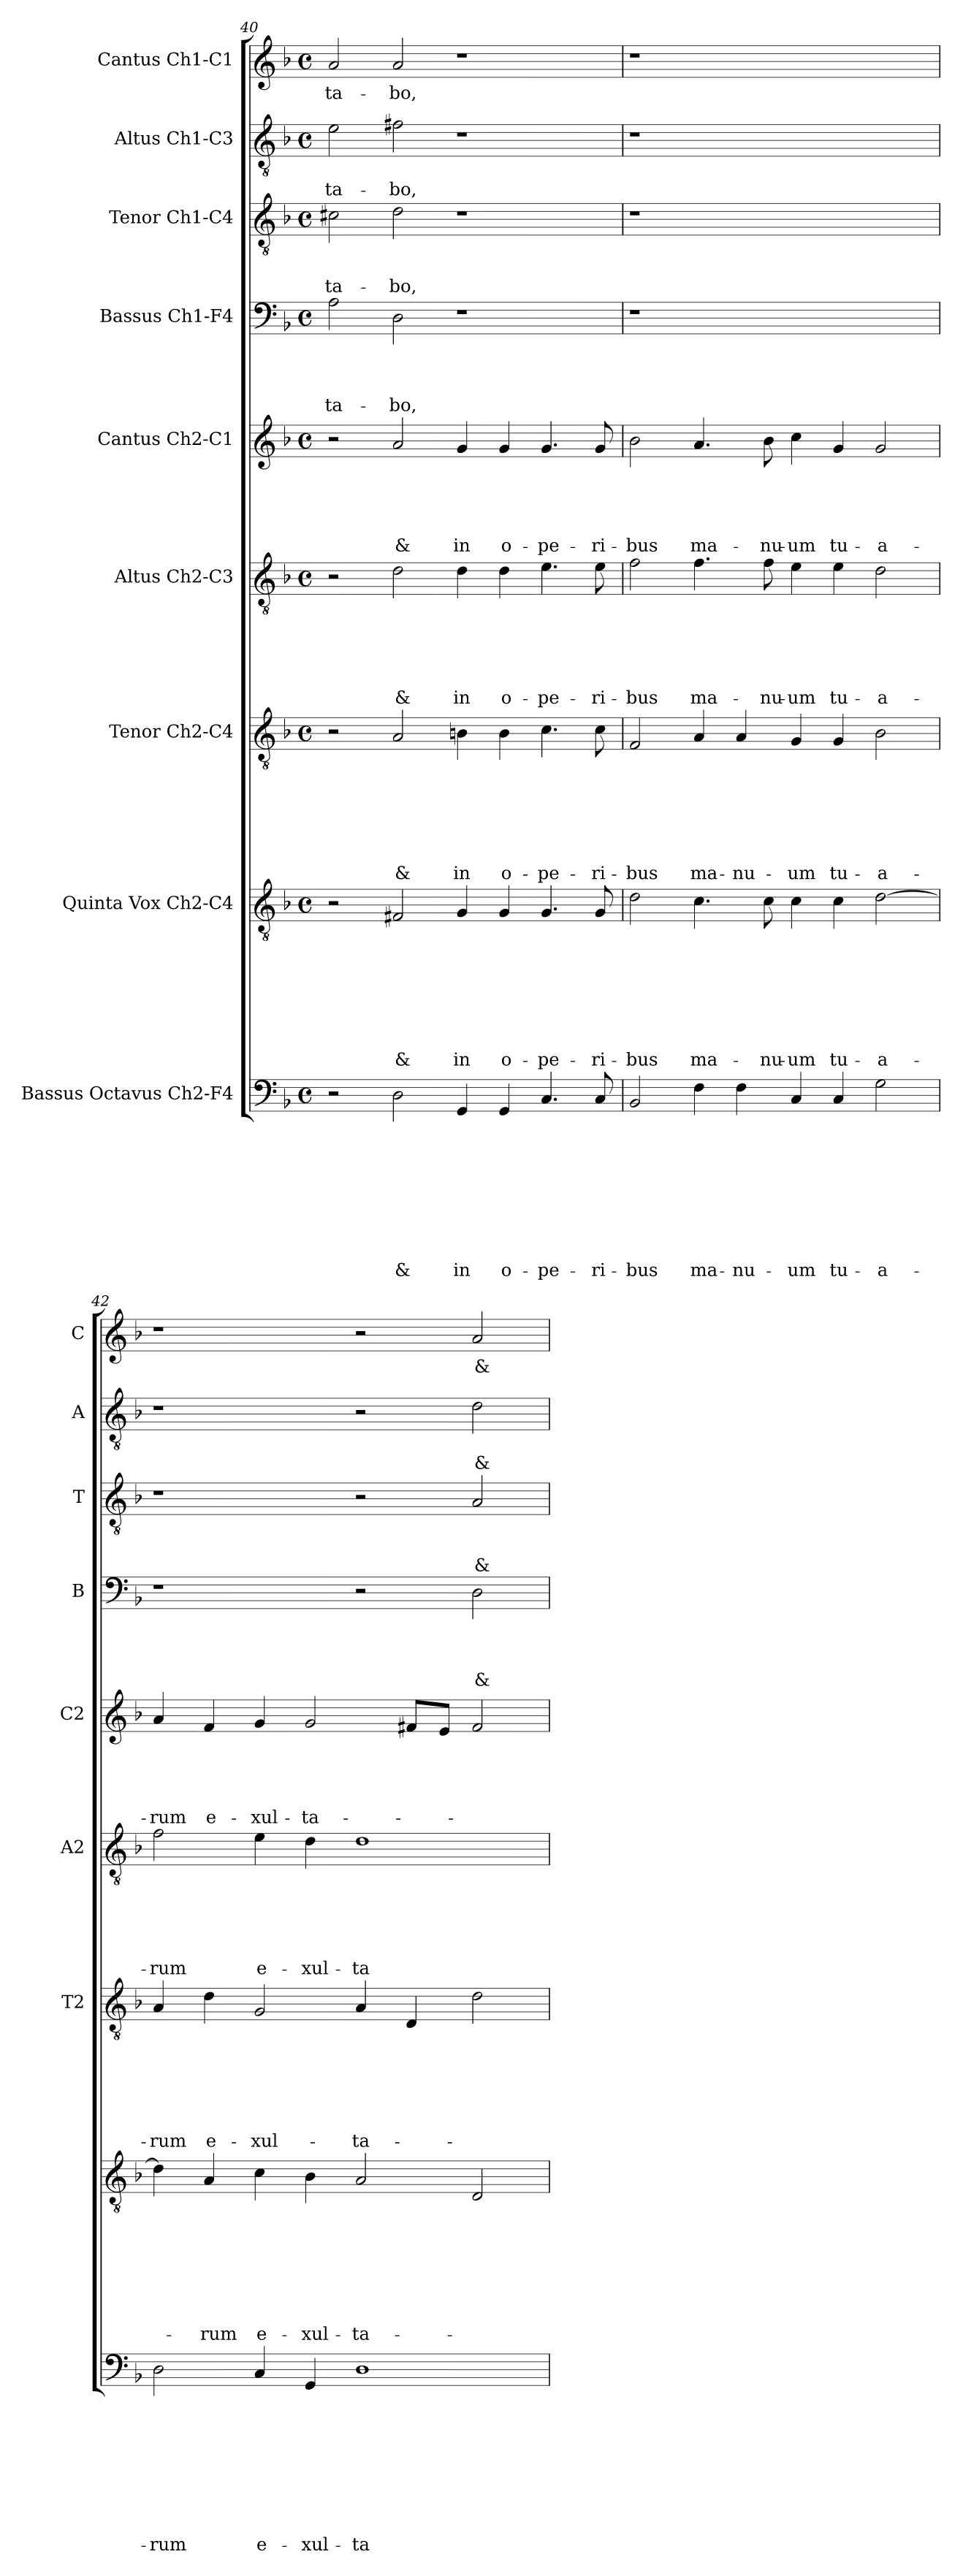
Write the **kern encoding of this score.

**kern	**text	**text	**text	**text	**text	**text	**text	**text	**text	**kern	**text	**text	**text	**text	**text	**text	**text	**text	**kern	**text	**text	**text	**text	**text	**text	**text	**kern	**text	**text	**text	**text	**text	**text	**kern	**text	**text	**text	**text	**text	**kern	**text	**text	**text	**text	**kern	**text	**text	**text	**kern	**text	**text	**kern	**text
*part9	*part9	*part9	*part9	*part9	*part9	*part9	*part9	*part9	*part9	*part8	*part8	*part8	*part8	*part8	*part8	*part8	*part8	*part8	*part7	*part7	*part7	*part7	*part7	*part7	*part7	*part7	*part6	*part6	*part6	*part6	*part6	*part6	*part6	*part5	*part5	*part5	*part5	*part5	*part5	*part4	*part4	*part4	*part4	*part4	*part3	*part3	*part3	*part3	*part2	*part2	*part2	*part1	*part1
*staff9	*staff9	*staff9	*staff9	*staff9	*staff9	*staff9	*staff9	*staff9	*staff9	*staff8	*staff8	*staff8	*staff8	*staff8	*staff8	*staff8	*staff8	*staff8	*staff7	*staff7	*staff7	*staff7	*staff7	*staff7	*staff7	*staff7	*staff6	*staff6	*staff6	*staff6	*staff6	*staff6	*staff6	*staff5	*staff5	*staff5	*staff5	*staff5	*staff5	*staff4	*staff4	*staff4	*staff4	*staff4	*staff3	*staff3	*staff3	*staff3	*staff2	*staff2	*staff2	*staff1	*staff1
*I"Bassus Octavus Ch2-F4	*	*	*	*	*	*	*	*	*	*I"Quinta Vox Ch2-C4	*	*	*	*	*	*	*	*	*I"Tenor Ch2-C4	*	*	*	*	*	*	*	*I"Altus Ch2-C3	*	*	*	*	*	*	*I"Cantus Ch2-C1	*	*	*	*	*	*I"Bassus Ch1-F4	*	*	*	*	*I"Tenor Ch1-C4	*	*	*	*I"Altus Ch1-C3	*	*	*I"Cantus Ch1-C1	*
*	*	*	*	*	*	*	*	*	*	*	*	*	*	*	*	*	*	*	*I'T2	*	*	*	*	*	*	*	*I'A2	*	*	*	*	*	*	*I'C2	*	*	*	*	*	*I'B	*	*	*	*	*I'T	*	*	*	*I'A	*	*	*I'C	*
!!LO:PB:g=z
*clefF4	*	*	*	*	*	*	*	*	*	*clefGv2	*	*	*	*	*	*	*	*	*clefGv2	*	*	*	*	*	*	*	*clefGv2	*	*	*	*	*	*	*clefG2	*	*	*	*	*	*clefF4	*	*	*	*	*clefGv2	*	*	*	*clefGv2	*	*	*clefG2	*
*k[b-]	*	*	*	*	*	*	*	*	*	*k[b-]	*	*	*	*	*	*	*	*	*k[b-]	*	*	*	*	*	*	*	*k[b-]	*	*	*	*	*	*	*k[b-]	*	*	*	*	*	*k[b-]	*	*	*	*	*k[b-]	*	*	*	*k[b-]	*	*	*k[b-]	*
*F:	*	*	*	*	*	*	*	*	*	*F:	*	*	*	*	*	*	*	*	*F:	*	*	*	*	*	*	*	*F:	*	*	*	*	*	*	*F:	*	*	*	*	*	*F:	*	*	*	*	*F:	*	*	*	*F:	*	*	*F:	*
*M4/4	*	*	*	*	*	*	*	*	*	*M4/4	*	*	*	*	*	*	*	*	*M4/4	*	*	*	*	*	*	*	*M4/4	*	*	*	*	*	*	*M4/4	*	*	*	*	*	*M4/4	*	*	*	*	*M4/4	*	*	*	*M4/4	*	*	*M4/4	*
*met(c)	*	*	*	*	*	*	*	*	*	*met(c)	*	*	*	*	*	*	*	*	*met(c)	*	*	*	*	*	*	*	*met(c)	*	*	*	*	*	*	*met(c)	*	*	*	*	*	*met(c)	*	*	*	*	*met(c)	*	*	*	*met(c)	*	*	*met(c)	*
=40	=40	=40	=40	=40	=40	=40	=40	=40	=40	=40	=40	=40	=40	=40	=40	=40	=40	=40	=40	=40	=40	=40	=40	=40	=40	=40	=40	=40	=40	=40	=40	=40	=40	=40	=40	=40	=40	=40	=40	=40	=40	=40	=40	=40	=40	=40	=40	=40	=40	=40	=40	=40	=40
!	!	!	!	!	!	!	!	!	!	!	!	!	!	!	!	!	!	!	!	!	!	!	!	!	!	!	!	!	!	!	!	!	!	!	!	!	!	!	!	!	!	!	!	!LO:LY:b	!	!	!	!LO:LY:b	!	!	!LO:LY:b	!	!LO:LY:b
2r	.	.	.	.	.	.	.	.	.	2r	.	.	.	.	.	.	.	.	2r	.	.	.	.	.	.	.	2r	.	.	.	.	.	.	2r	.	.	.	.	.	2A\	.	.	.	-ta-	2c#X\	.	.	-ta-	2e\	.	-ta-	2a/	-ta-
!	!	!	!	!	!	!	!	!	!LO:LY:b	!	!	!	!	!	!	!	!	!LO:LY:b	!	!	!	!	!	!	!	!LO:LY:b	!	!	!	!	!	!	!LO:LY:b	!	!	!	!	!	!LO:LY:b	!	!	!	!	!LO:LY:b	!	!	!	!LO:LY:b	!	!	!LO:LY:b	!	!LO:LY:b
2D\	.	.	.	.	.	.	.	.	&	2F#X/	.	.	.	.	.	.	.	&	2A/	.	.	.	.	.	.	&	2d\	.	.	.	.	.	&	2a/	.	.	.	.	&	2D\	.	.	.	-bo,	2d\	.	.	-bo,	2f#X\	.	-bo,	2a/	-bo,
!	!	!	!	!	!	!	!	!	!LO:LY:b	!	!	!	!	!	!	!	!	!LO:LY:b	!	!	!	!	!	!	!	!LO:LY:b	!	!	!	!	!	!	!LO:LY:b	!	!	!	!	!	!LO:LY:b	!	!	!	!	!	!	!	!	!	!	!	!	!	!
4GG/	.	.	.	.	.	.	.	.	in	4G/	.	.	.	.	.	.	.	in	4Bn\	.	.	.	.	.	.	in	4d\	.	.	.	.	.	in	4g/	.	.	.	.	in	1r	.	.	.	.	1r	.	.	.	1r	.	.	1r	.
!	!	!	!	!	!	!	!	!	!LO:LY:b	!	!	!	!	!	!	!	!	!LO:LY:b	!	!	!	!	!	!	!	!LO:LY:b	!	!	!	!	!	!	!LO:LY:b	!	!	!	!	!	!LO:LY:b	!	!	!	!	!	!	!	!	!	!	!	!	!	!
4GG/	.	.	.	.	.	.	.	.	o-	4G/	.	.	.	.	.	.	.	o-	4B\	.	.	.	.	.	.	o-	4d\	.	.	.	.	.	o-	4g/	.	.	.	.	o-	.	.	.	.	.	.	.	.	.	.	.	.	.	.
!	!	!	!	!	!	!	!	!	!LO:LY:b	!	!	!	!	!	!	!	!	!LO:LY:b	!	!	!	!	!	!	!	!LO:LY:b	!	!	!	!	!	!	!LO:LY:b	!	!	!	!	!	!LO:LY:b	!	!	!	!	!	!	!	!	!	!	!	!	!	!
4.C/	.	.	.	.	.	.	.	.	-pe-	4.G/	.	.	.	.	.	.	.	-pe-	4.c\	.	.	.	.	.	.	-pe-	4.e\	.	.	.	.	.	-pe-	4.g/	.	.	.	.	-pe-	.	.	.	.	.	.	.	.	.	.	.	.	.	.
!	!	!	!	!	!	!	!	!	!LO:LY:b	!	!	!	!	!	!	!	!	!LO:LY:b	!	!	!	!	!	!	!	!LO:LY:b	!	!	!	!	!	!	!LO:LY:b	!	!	!	!	!	!LO:LY:b	!	!	!	!	!	!	!	!	!	!	!	!	!	!
8C/	.	.	.	.	.	.	.	.	-ri-	8G/	.	.	.	.	.	.	.	-ri-	8c\	.	.	.	.	.	.	-ri-	8e\	.	.	.	.	.	-ri-	8g/	.	.	.	.	-ri-	.	.	.	.	.	.	.	.	.	.	.	.	.	.
=41	=41	=41	=41	=41	=41	=41	=41	=41	=41	=41	=41	=41	=41	=41	=41	=41	=41	=41	=41	=41	=41	=41	=41	=41	=41	=41	=41	=41	=41	=41	=41	=41	=41	=41	=41	=41	=41	=41	=41	=41	=41	=41	=41	=41	=41	=41	=41	=41	=41	=41	=41	=41	=41
!	!	!	!	!	!	!	!	!	!LO:LY:b	!	!	!	!	!	!	!	!	!LO:LY:b	!	!	!	!	!	!	!	!LO:LY:b	!	!	!	!	!	!	!LO:LY:b	!	!	!	!	!	!LO:LY:b	!	!	!	!	!	!	!	!	!	!	!	!	!	!
2BB-/	.	.	.	.	.	.	.	.	-bus	2d\	.	.	.	.	.	.	.	-bus	2F/	.	.	.	.	.	.	-bus	2f\	.	.	.	.	.	-bus	2b-\	.	.	.	.	-bus	1r	.	.	.	.	1r	.	.	.	1r	.	.	1r	.
!	!	!	!	!	!	!	!	!	!LO:LY:b	!	!	!	!	!	!	!	!	!LO:LY:b	!	!	!	!	!	!	!	!LO:LY:b	!	!	!	!	!	!	!LO:LY:b	!	!	!	!	!	!LO:LY:b	!	!	!	!	!	!	!	!	!	!	!	!	!	!
4F\	.	.	.	.	.	.	.	.	ma-	4.c\	.	.	.	.	.	.	.	ma-	4A/	.	.	.	.	.	.	ma-	4.f\	.	.	.	.	.	ma-	4.a/	.	.	.	.	ma-	.	.	.	.	.	.	.	.	.	.	.	.	.	.
!	!	!	!	!	!	!	!	!	!LO:LY:b	!	!	!	!	!	!	!	!	!	!	!	!	!	!	!	!	!LO:LY:b	!	!	!	!	!	!	!	!	!	!	!	!	!	!	!	!	!	!	!	!	!	!	!	!	!	!	!
4F\	.	.	.	.	.	.	.	.	-nu-	.	.	.	.	.	.	.	.	.	4A/	.	.	.	.	.	.	-nu-	.	.	.	.	.	.	.	.	.	.	.	.	.	.	.	.	.	.	.	.	.	.	.	.	.	.	.
!	!	!	!	!	!	!	!	!	!	!	!	!	!	!	!	!	!	!LO:LY:b	!	!	!	!	!	!	!	!	!	!	!	!	!	!	!LO:LY:b	!	!	!	!	!	!LO:LY:b	!	!	!	!	!	!	!	!	!	!	!	!	!	!
.	.	.	.	.	.	.	.	.	.	8c\	.	.	.	.	.	.	.	-nu-	.	.	.	.	.	.	.	.	8f\	.	.	.	.	.	-nu-	8b-\	.	.	.	.	-nu-	.	.	.	.	.	.	.	.	.	.	.	.	.	.
!	!	!	!	!	!	!	!	!	!LO:LY:b	!	!	!	!	!	!	!	!	!LO:LY:b	!	!	!	!	!	!	!	!LO:LY:b	!	!	!	!	!	!	!LO:LY:b	!	!	!	!	!	!LO:LY:b	!	!	!	!	!	!	!	!	!	!	!	!	!	!
4C/	.	.	.	.	.	.	.	.	-um	4c\	.	.	.	.	.	.	.	-um	4G/	.	.	.	.	.	.	-um	4e\	.	.	.	.	.	-um	4cc\	.	.	.	.	-um	1ryy	.	.	.	.	1ryy	.	.	.	1ryy	.	.	1ryy	.
!	!	!	!	!	!	!	!	!	!LO:LY:b	!	!	!	!	!	!	!	!	!LO:LY:b	!	!	!	!	!	!	!	!LO:LY:b	!	!	!	!	!	!	!LO:LY:b	!	!	!	!	!	!LO:LY:b	!	!	!	!	!	!	!	!	!	!	!	!	!	!
4C/	.	.	.	.	.	.	.	.	tu-	4c\	.	.	.	.	.	.	.	tu-	4G/	.	.	.	.	.	.	tu-	4e\	.	.	.	.	.	tu-	4g/	.	.	.	.	tu-	.	.	.	.	.	.	.	.	.	.	.	.	.	.
!	!	!	!	!	!	!	!	!	!LO:LY:b	!	!	!	!	!	!	!	!	!LO:LY:b	!	!	!	!	!	!	!	!LO:LY:b	!	!	!	!	!	!	!LO:LY:b	!	!	!	!	!	!LO:LY:b	!	!	!	!	!	!	!	!	!	!	!	!	!	!
2G\	.	.	.	.	.	.	.	.	-a-	[2d\	.	.	.	.	.	.	.	-a-	2B-\	.	.	.	.	.	.	-a-	2d\	.	.	.	.	.	-a-	2g/	.	.	.	.	-a-	.	.	.	.	.	.	.	.	.	.	.	.	.	.
=42	=42	=42	=42	=42	=42	=42	=42	=42	=42	=42	=42	=42	=42	=42	=42	=42	=42	=42	=42	=42	=42	=42	=42	=42	=42	=42	=42	=42	=42	=42	=42	=42	=42	=42	=42	=42	=42	=42	=42	=42	=42	=42	=42	=42	=42	=42	=42	=42	=42	=42	=42	=42	=42
!	!	!	!	!	!	!	!	!	!LO:LY:b	!	!	!	!	!	!	!	!	!	!	!	!	!	!	!	!	!LO:LY:b	!	!	!	!	!	!	!LO:LY:b	!	!	!	!	!	!LO:LY:b	!	!	!	!	!	!	!	!	!	!	!	!	!	!
2D\	.	.	.	.	.	.	.	.	-rum	4d\]	.	.	.	.	.	.	.	.	4A/	.	.	.	.	.	.	-rum	2f\	.	.	.	.	.	-rum	4a/	.	.	.	.	-rum	1r	.	.	.	.	1r	.	.	.	1r	.	.	1r	.
!	!	!	!	!	!	!	!	!	!	!	!	!	!	!	!	!	!	!LO:LY:b	!	!	!	!	!	!	!	!LO:LY:b	!	!	!	!	!	!	!	!	!	!	!	!	!LO:LY:b	!	!	!	!	!	!	!	!	!	!	!	!	!	!
.	.	.	.	.	.	.	.	.	.	4A/	.	.	.	.	.	.	.	-rum	4d\	.	.	.	.	.	.	e-	.	.	.	.	.	.	.	4f/	.	.	.	.	e-	.	.	.	.	.	.	.	.	.	.	.	.	.	.
!	!	!	!	!	!	!	!	!	!LO:LY:b	!	!	!	!	!	!	!	!	!LO:LY:b	!	!	!	!	!	!	!	!LO:LY:b	!	!	!	!	!	!	!LO:LY:b	!	!	!	!	!	!LO:LY:b	!	!	!	!	!	!	!	!	!	!	!	!	!	!
4C/	.	.	.	.	.	.	.	.	e-	4c\	.	.	.	.	.	.	.	e-	2G/	.	.	.	.	.	.	-xul-	4e\	.	.	.	.	.	e-	4g/	.	.	.	.	-xul-	.	.	.	.	.	.	.	.	.	.	.	.	.	.
!	!	!	!	!	!	!	!	!	!LO:LY:b	!	!	!	!	!	!	!	!	!LO:LY:b	!	!	!	!	!	!	!	!	!	!	!	!	!	!	!LO:LY:b	!	!	!	!	!	!LO:LY:b	!	!	!	!	!	!	!	!	!	!	!	!	!	!
4GG/	.	.	.	.	.	.	.	.	-xul-	4B-\	.	.	.	.	.	.	.	-xul-	.	.	.	.	.	.	.	.	4d\	.	.	.	.	.	-xul-	2g/	.	.	.	.	-ta-	.	.	.	.	.	.	.	.	.	.	.	.	.	.
!	!	!	!	!	!	!	!	!	!LO:LY:b	!	!	!	!	!	!	!	!	!LO:LY:b	!	!	!	!	!	!	!	!LO:LY:b	!	!	!	!	!	!	!LO:LY:b	!	!	!	!	!	!	!	!	!	!	!	!	!	!	!	!	!	!	!	!
1D	.	.	.	.	.	.	.	.	-ta-	2A/	.	.	.	.	.	.	.	-ta-	4A/	.	.	.	.	.	.	-ta-	1d	.	.	.	.	.	-ta-	.	.	.	.	.	.	2r	.	.	.	.	2r	.	.	.	2r	.	.	2r	.
.	.	.	.	.	.	.	.	.	.	.	.	.	.	.	.	.	.	.	4D/	.	.	.	.	.	.	.	.	.	.	.	.	.	.	8f#X/L	.	.	.	.	.	.	.	.	.	.	.	.	.	.	.	.	.	.	.
.	.	.	.	.	.	.	.	.	.	.	.	.	.	.	.	.	.	.	.	.	.	.	.	.	.	.	.	.	.	.	.	.	.	8e/J	.	.	.	.	.	.	.	.	.	.	.	.	.	.	.	.	.	.	.
!	!	!	!	!	!	!	!	!	!	!	!	!	!	!	!	!	!	!	!	!	!	!	!	!	!	!	!	!	!	!	!	!	!	!	!	!	!	!	!	!	!	!	!	!LO:LY:b	!	!	!	!LO:LY:b	!	!	!LO:LY:b	!	!LO:LY:b
.	.	.	.	.	.	.	.	.	.	2D/	.	.	.	.	.	.	.	.	2d\	.	.	.	.	.	.	.	.	.	.	.	.	.	.	2f#/	.	.	.	.	.	2D\	.	.	.	&	2A/	.	.	&	2d\	.	&	2a/	&
=	=	=	=	=	=	=	=	=	=	=	=	=	=	=	=	=	=	=	=	=	=	=	=	=	=	=	=	=	=	=	=	=	=	=	=	=	=	=	=	=	=	=	=	=	=	=	=	=	=	=	=	=	=
*-	*-	*-	*-	*-	*-	*-	*-	*-	*-	*-	*-	*-	*-	*-	*-	*-	*-	*-	*-	*-	*-	*-	*-	*-	*-	*-	*-	*-	*-	*-	*-	*-	*-	*-	*-	*-	*-	*-	*-	*-	*-	*-	*-	*-	*-	*-	*-	*-	*-	*-	*-	*-	*-
